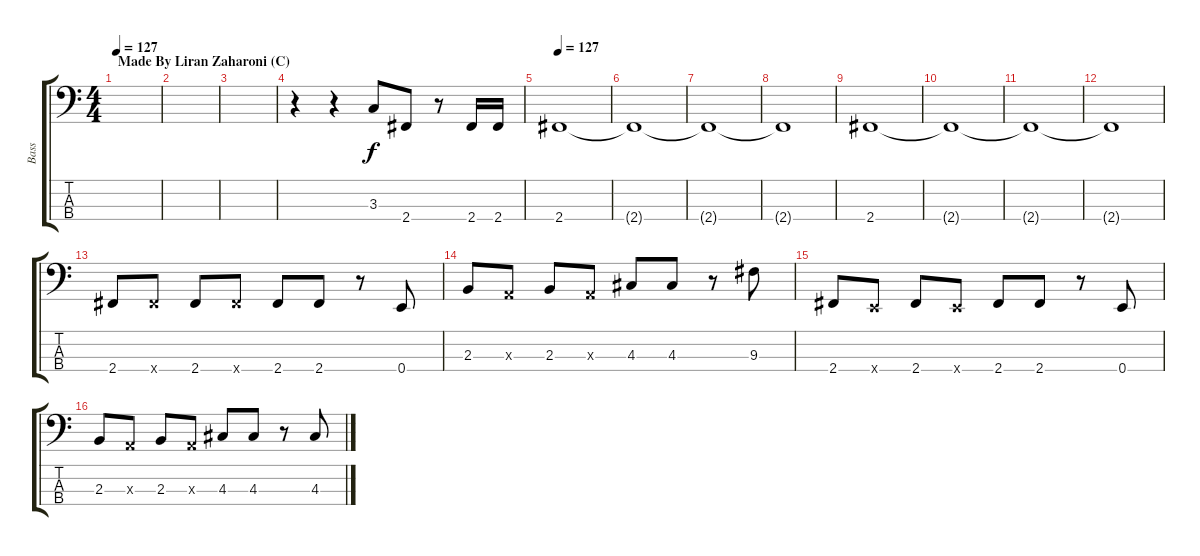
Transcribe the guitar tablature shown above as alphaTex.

\track ("Bass" "Bass") {instrument electricbassfinger}
\staff {score tabs}
\tuning (G2 D2 A1 E1) {hide}
\ts (4 4)
\section ("" "Made By Liran Zaharoni (C)")
\tempo 127
\tempo 135
\tempo 127
\clef f4
\ks c
|
|
|
r.4 r.4 3.3.8 2.4.8 r.8 2.4.16 2.4.16 |
\tempo 127
2.4.1 |
2.4{t}.1 |
2.4{t}.1 |
2.4{t}.1 |
2.4.1 |
2.4{t}.1 |
2.4{t}.1 |
2.4{t}.1 |
2.4.8 2.4{x}.8 2.4.8 2.4{x}.8 2.4.8 2.4.8 r.8 0.4.8 |
2.3.8 0.3{x}.8 2.3.8 0.3{x}.8 4.3.8 4.3.8 r.8 9.3.8 |
2.4.8 0.4{x}.8 2.4.8 0.4{x}.8 2.4.8 2.4.8 r.8 0.4.8 |
2.3.8 0.3{x}.8 2.3.8 0.3{x}.8 4.3.8 4.3.8 r.8 4.3.8
